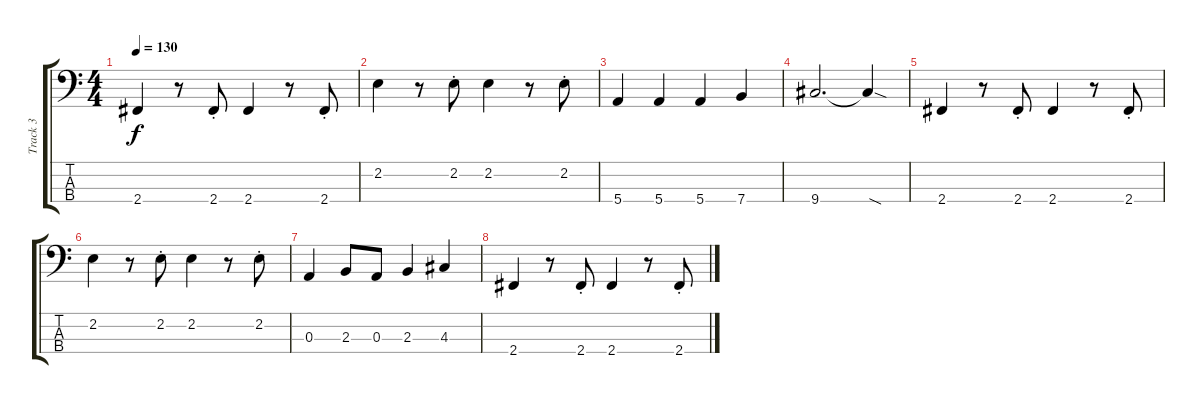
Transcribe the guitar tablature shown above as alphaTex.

\track ("Track 3" "Track 3") {instrument electricbassfinger}
\staff {score tabs}
\tuning (G2 D2 A1 E1) {hide}
\ts (4 4)
\tempo 130
\clef f4
\ks c
2.4.4{dy f} r.8 2.4{st}.8 2.4.4 r.8 2.4{st}.8 |
2.2.4 r.8 2.2{st}.8 2.2.4 r.8 2.2{st}.8 |
5.4.4 5.4.4 5.4.4 7.4.4 |
9.4.2{d} 9.4{sod t}.4 |
2.4.4 r.8 2.4{st}.8 2.4.4 r.8 2.4{st}.8 |
2.2.4 r.8 2.2{st}.8 2.2.4 r.8 2.2{st}.8 |
0.3.4 2.3.8 0.3.8 2.3.4 4.3.4 |
2.4.4 r.8 2.4{st}.8 2.4.4 r.8 2.4{st}.8
